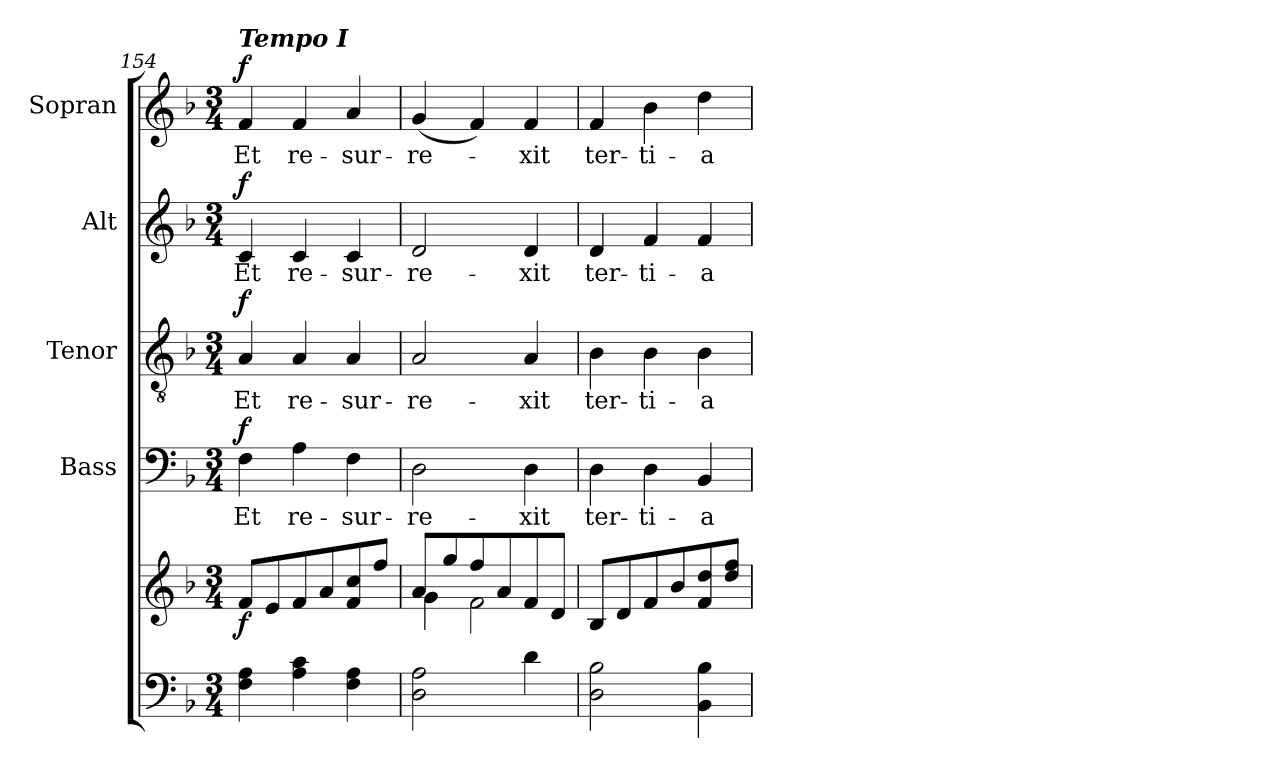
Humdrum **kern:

**kern	**kern	**dynam	**kern	**text	**dynam	**kern	**text	**dynam	**kern	**text	**dynam	**kern	**text	**dynam
*part5	*part5	*part5	*part4	*part4	*part4	*part3	*part3	*part3	*part2	*part2	*part2	*part1	*part1	*part1
*staff6	*staff5	*staff5/6	*staff4	*staff4	*staff4	*staff3	*staff3	*staff3	*staff2	*staff2	*staff2	*staff1	*staff1	*staff1
*	*	*	*I"Bass	*	*	*I"Tenor	*	*	*I"Alt	*	*	*I"Sopran	*	*
*	*	*	*I'B.	*	*	*I'T.	*	*	*I'A.	*	*	*I'S.	*	*
*clefF4	*clefG2	*	*clefF4	*	*	*clefGv2	*	*	*clefG2	*	*	*clefG2	*	*
*k[b-]	*k[b-]	*	*k[b-]	*	*	*k[b-]	*	*	*k[b-]	*	*	*k[b-]	*	*
*F:	*F:	*	*F:	*	*	*F:	*	*	*F:	*	*	*F:	*	*
*M3/4	*M3/4	*	*M3/4	*	*	*M3/4	*	*	*M3/4	*	*	*M3/4	*	*
=154	=154	=154	=154	=154	=154	=154	=154	=154	=154	=154	=154	=154	=154	=154
!	!	!	!	!	!	!	!	!	!	!	!	!LO:TX:a:Bi:t=Tempo I	!	!
!	!	!LO:DY:b	!	!LO:LY:b	!LO:DY:a	!	!LO:LY:b	!LO:DY:a	!	!LO:LY:b	!LO:DY:a	!	!LO:LY:b	!LO:DY:b
4F\ 4A\	8f/L	f	4F\	Et	f	4A/	Et	f	4c/	Et	f	4f/	Et	f
.	8e/	.	.	.	.	.	.	.	.	.	.	.	.	.
!	!	!	!	!LO:LY:b	!	!	!LO:LY:b	!	!	!LO:LY:b	!	!	!LO:LY:b	!
4A\ 4c\	8f/	.	4A\	re-	.	4A/	re-	.	4c/	re-	.	4f/	re-	.
.	8a/	.	.	.	.	.	.	.	.	.	.	.	.	.
!	!	!	!	!LO:LY:b	!	!	!LO:LY:b	!	!	!LO:LY:b	!	!	!LO:LY:b	!
4F\ 4A\	8f/ 8cc/	.	4F\	-sur-	.	4A/	-sur-	.	4c/	-sur-	.	4a/	-sur-	.
.	8ff/J	.	.	.	.	.	.	.	.	.	.	.	.	.
=155	=155	=155	=155	=155	=155	=155	=155	=155	=155	=155	=155	=155	=155	=155
*	*^	*	*	*	*	*	*	*	*	*	*	*	*	*
!	!	!	!	!	!LO:LY:b	!	!	!LO:LY:b	!	!	!LO:LY:b	!	!	!LO:LY:b	!
2D\ 2A\	8a/L	4g\	.	2D\	-re-	.	2A/	-re-	.	2d/	-re-	.	(<4g/	-re-	.
.	8gg/	.	.	.	.	.	.	.	.	.	.	.	.	.	.
.	8ff/	2f\	.	.	.	.	.	.	.	.	.	.	4f/)	.	.
.	8a/	.	.	.	.	.	.	.	.	.	.	.	.	.	.
!	!	!	!	!	!LO:LY:b	!	!	!LO:LY:b	!	!	!LO:LY:b	!	!	!LO:LY:b	!
4d\	8f/	.	.	4D\	-xit	.	4A/	-xit	.	4d/	-xit	.	4f/	-xit	.
.	8d/J	.	.	.	.	.	.	.	.	.	.	.	.	.	.
*	*v	*v	*	*	*	*	*	*	*	*	*	*	*	*	*
=156	=156	=156	=156	=156	=156	=156	=156	=156	=156	=156	=156	=156	=156	=156
!	!	!	!	!LO:LY:b	!	!	!LO:LY:b	!	!	!LO:LY:b	!	!	!LO:LY:b	!
2D\ 2B-\	8B-/L	.	4D\	ter-	.	4B-\	ter-	.	4d/	ter-	.	4f/	ter-	.
.	8d/	.	.	.	.	.	.	.	.	.	.	.	.	.
!	!	!	!	!LO:LY:b	!	!	!LO:LY:b	!	!	!LO:LY:b	!	!	!LO:LY:b	!
.	8f/	.	4D\	-ti-	.	4B-\	-ti-	.	4f/	-ti-	.	4b-\	-ti-	.
.	8b-/	.	.	.	.	.	.	.	.	.	.	.	.	.
!	!	!	!	!LO:LY:b	!	!	!LO:LY:b	!	!	!LO:LY:b	!	!	!LO:LY:b	!
4BB-\ 4B-\	8f/ 8dd/	.	4BB-/	-a	.	4B-\	-a	.	4f/	-a	.	4dd\	-a	.
.	8dd/ 8ff/J	.	.	.	.	.	.	.	.	.	.	.	.	.
=	=	=	=	=	=	=	=	=	=	=	=	=	=	=
*-	*-	*-	*-	*-	*-	*-	*-	*-	*-	*-	*-	*-	*-	*-
